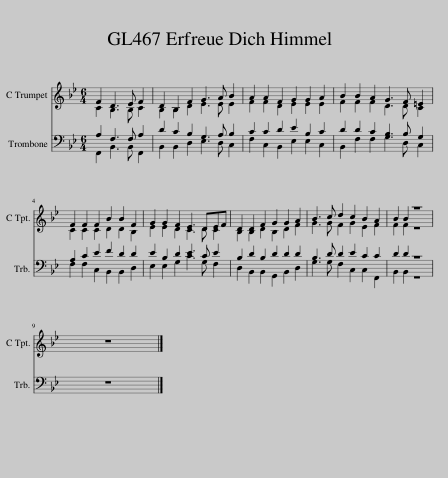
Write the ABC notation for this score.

X:1
%%score ( 1 2 ) ( 3 4 )
L:1/8
M:6/4
I:linebreak $
K:Bb
V:1 treble
V:2 treble
V:3 bass
V:4 bass
V:1
 F2 D3 E F2 | D2 B,2 F2 G3 A B2 | A2 A2 F2 G2 G2 A2 | B2 B2 A2 G3 F =E2 |$ F2 F2 F2 B2 B2 F2 | %5
 G2 G2 F2 E3 DEF | D2 D2 F2 G2 G2 A2 | B3 c d2 c2 B2 A2 | B2 B2 z8 |$ z12 |] %10
V:2
 C2 B,3 B, C2 | B,2 B,2 D2 E3 E E2 | F2 F2 D2 E2 E2 E2 | F2 F2 F2 D3 D C2 |$ C2 C2 C2 D2 D2 B,2 | %5
 E2 E2 D2 C3 D C2 | B,2 B,2 D2 B,2 D2 F2 | G3 G F2 G2 E2 F2 | F2 F2 z8 |$ x12 |] %10
V:3
 A,2 F,3 F, A,2 | D2 C2 B,2 G,3 A, B,2 | C2 C2 D2 E2 B,2 C2 | D2 D2 C2 B,3 B, G,2 |$ A,2 C2 E2 F2 D2 D2 | %5
 E2 B,2 D2 E3 C E2 | B,2 D2 B,2 D2 D2 D2 | B,3 D D2 E2 C2 C2 | D2 D2 z8 |$ z12 |] %10
V:4
 F,,2 B,,3 B,, F,,2 | B,,2 B,,2 D,2 E,3 D, C,2 | F,2 C,2 B,,2 E,2 E,2 C,2 | B,,2 F,2 F,2 G,3 D, C,2 |$ F,2 F,2 C,2 B,,2 B,,2 D,2 | %5
 E,2 E,2 G,2 C3 G, F,2 | D,2 B,,2 B,,2 G,,2 B,,2 D,2 | G,3 G, F,2 C,2 C,2 F,,2 | B,,2 B,,2 z8 |$ x12 |] %10
